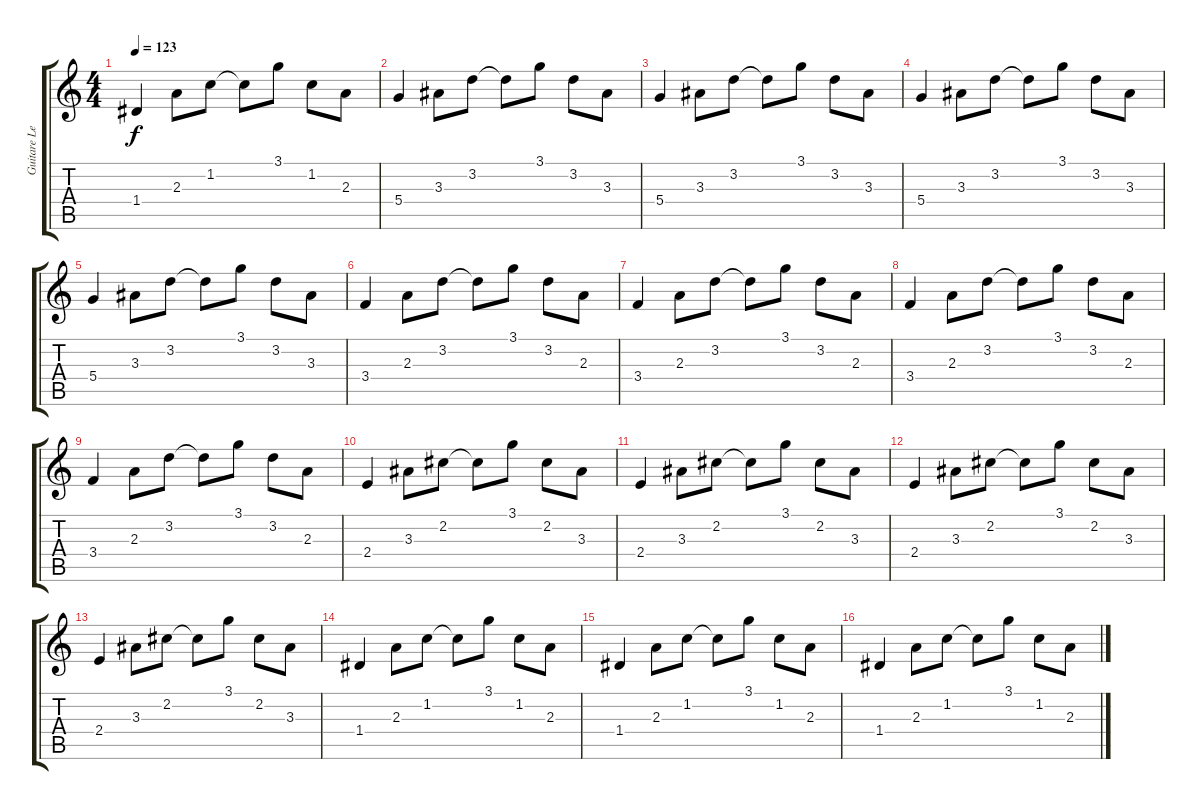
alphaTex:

\track ("Guitare Lead" "Guitare Le") {instrument electricguitarclean}
\staff {score tabs}
\tuning (E4 B3 G3 D3 A2 E2) {hide}
\ts (4 4)
\tempo 123
\clef g2
\ks c
1.4.4{dy f} 2.3.8 1.2.8 1.2{t}.8 3.1.8 1.2.8 2.3.8 |
5.4.4 3.3.8 3.2.8 3.2{t}.8 3.1.8 3.2.8 3.3.8 |
5.4.4 3.3.8 3.2.8 3.2{t}.8 3.1.8 3.2.8 3.3.8 |
5.4.4 3.3.8 3.2.8 3.2{t}.8 3.1.8 3.2.8 3.3.8 |
5.4.4 3.3.8 3.2.8 3.2{t}.8 3.1.8 3.2.8 3.3.8 |
3.4.4 2.3.8 3.2.8 3.2{t}.8 3.1.8 3.2.8 2.3.8 |
3.4.4 2.3.8 3.2.8 3.2{t}.8 3.1.8 3.2.8 2.3.8 |
3.4.4 2.3.8 3.2.8 3.2{t}.8 3.1.8 3.2.8 2.3.8 |
3.4.4 2.3.8 3.2.8 3.2{t}.8 3.1.8 3.2.8 2.3.8 |
2.4.4 3.3.8 2.2.8 2.2{t}.8 3.1.8 2.2.8 3.3.8 |
2.4.4 3.3.8 2.2.8 2.2{t}.8 3.1.8 2.2.8 3.3.8 |
2.4.4 3.3.8 2.2.8 2.2{t}.8 3.1.8 2.2.8 3.3.8 |
2.4.4 3.3.8 2.2.8 2.2{t}.8 3.1.8 2.2.8 3.3.8 |
1.4.4 2.3.8 1.2.8 1.2{t}.8 3.1.8 1.2.8 2.3.8 |
1.4.4 2.3.8 1.2.8 1.2{t}.8 3.1.8 1.2.8 2.3.8 |
1.4.4 2.3.8 1.2.8 1.2{t}.8 3.1.8 1.2.8 2.3.8
